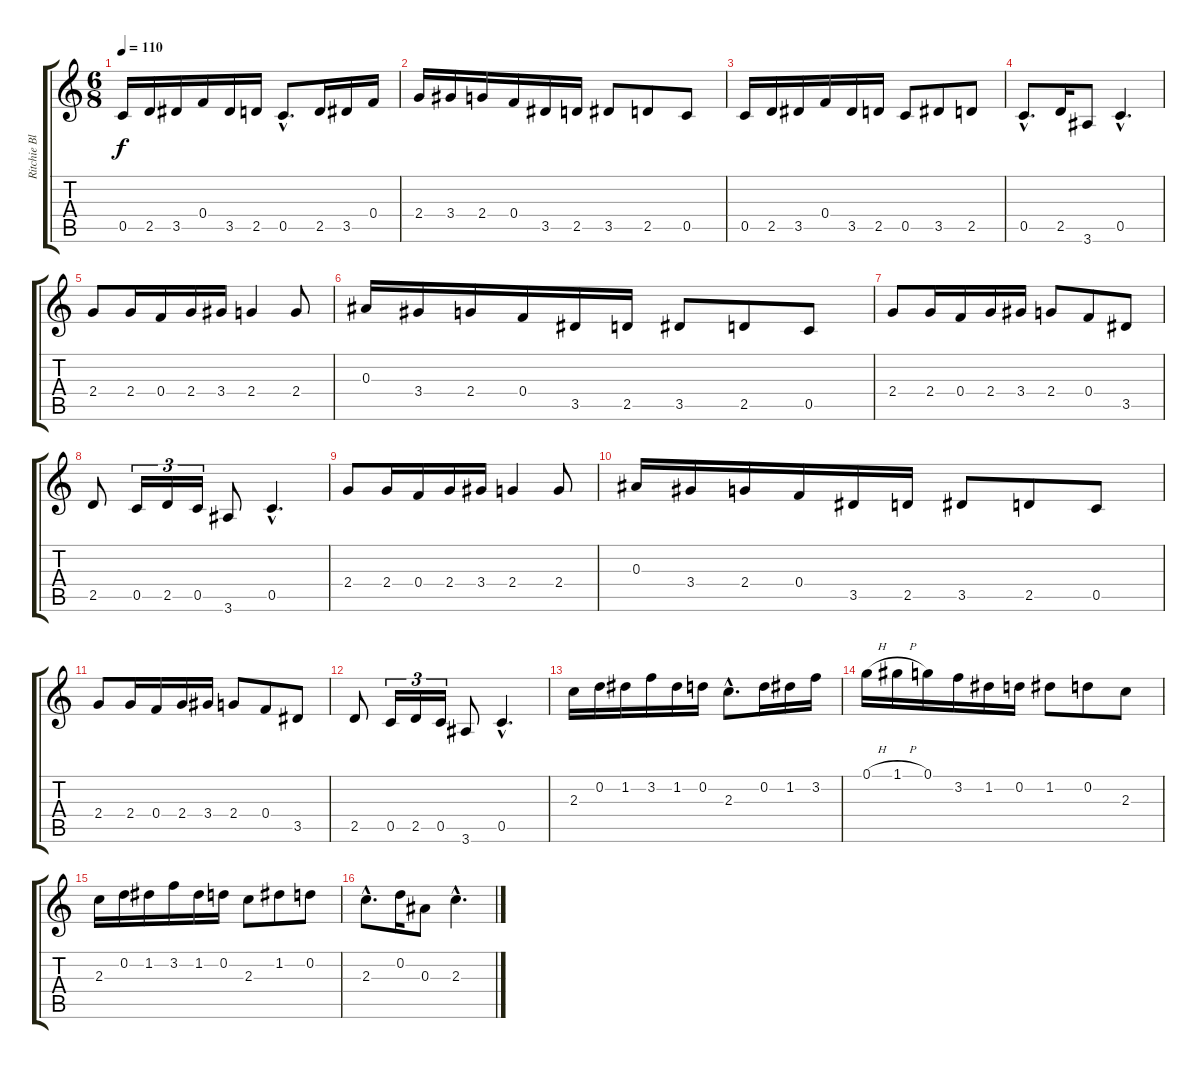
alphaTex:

\track ("Ritchie Blackmore" "Ritchie Bl") {instrument acousticguitarsteel}
\staff {score tabs}
\tuning (G4 D4 Bb3 F3 C3 G2) {hide}
\ts (6 8)
\tempo 110
\clef g2
\ks c
0.5.16{dy f} 2.5.16 3.5.16 0.4.16 3.5.16 2.5.16 0.5{hac}.8{d} 2.5.16 3.5.16 0.4.16 |
2.4.16 3.4.16 2.4.16 0.4.16 3.5.16 2.5.16 3.5.8 2.5.8 0.5.8 |
0.5.16 2.5.16 3.5.16 0.4.16 3.5.16 2.5.16 0.5.8 3.5.8 2.5.8 |
0.5{hac}.8{d} 2.5.16 3.6.8 0.5{hac}.4{d} |
2.4.8 2.4.16 0.4.16 2.4.16 3.4.16 2.4.4 2.4.8 |
0.3.16 3.4.16 2.4.16 0.4.16 3.5.16 2.5.16 3.5.8 2.5.8 0.5.8 |
2.4.8 2.4.16 0.4.16 2.4.16 3.4.16 2.4.8 0.4.8 3.5.8 |
2.5.8 0.5.16{tu (3 2)} 2.5.16{tu (3 2)} 0.5.16{tu (3 2)} 3.6.8 0.5{hac}.4{d} |
2.4.8 2.4.16 0.4.16 2.4.16 3.4.16 2.4.4 2.4.8 |
0.3.16 3.4.16 2.4.16 0.4.16 3.5.16 2.5.16 3.5.8 2.5.8 0.5.8 |
2.4.8 2.4.16 0.4.16 2.4.16 3.4.16 2.4.8 0.4.8 3.5.8 |
2.5.8 0.5.16{tu (3 2)} 2.5.16{tu (3 2)} 0.5.16{tu (3 2)} 3.6.8 0.5{hac}.4{d} |
2.3.16 0.2.16 1.2.16 3.2.16 1.2.16 0.2.16 2.3{hac}.8{d} 0.2.16 1.2.16 3.2.16 |
0.1{h}.16 1.1{h}.16 0.1.16 3.2.16 1.2.16 0.2.16 1.2.8 0.2.8 2.3.8 |
2.3.16 0.2.16 1.2.16 3.2.16 1.2.16 0.2.16 2.3.8 1.2.8 0.2.8 |
2.3{hac}.8{d} 0.2.16 0.3.8 2.3{hac}.4{d}
